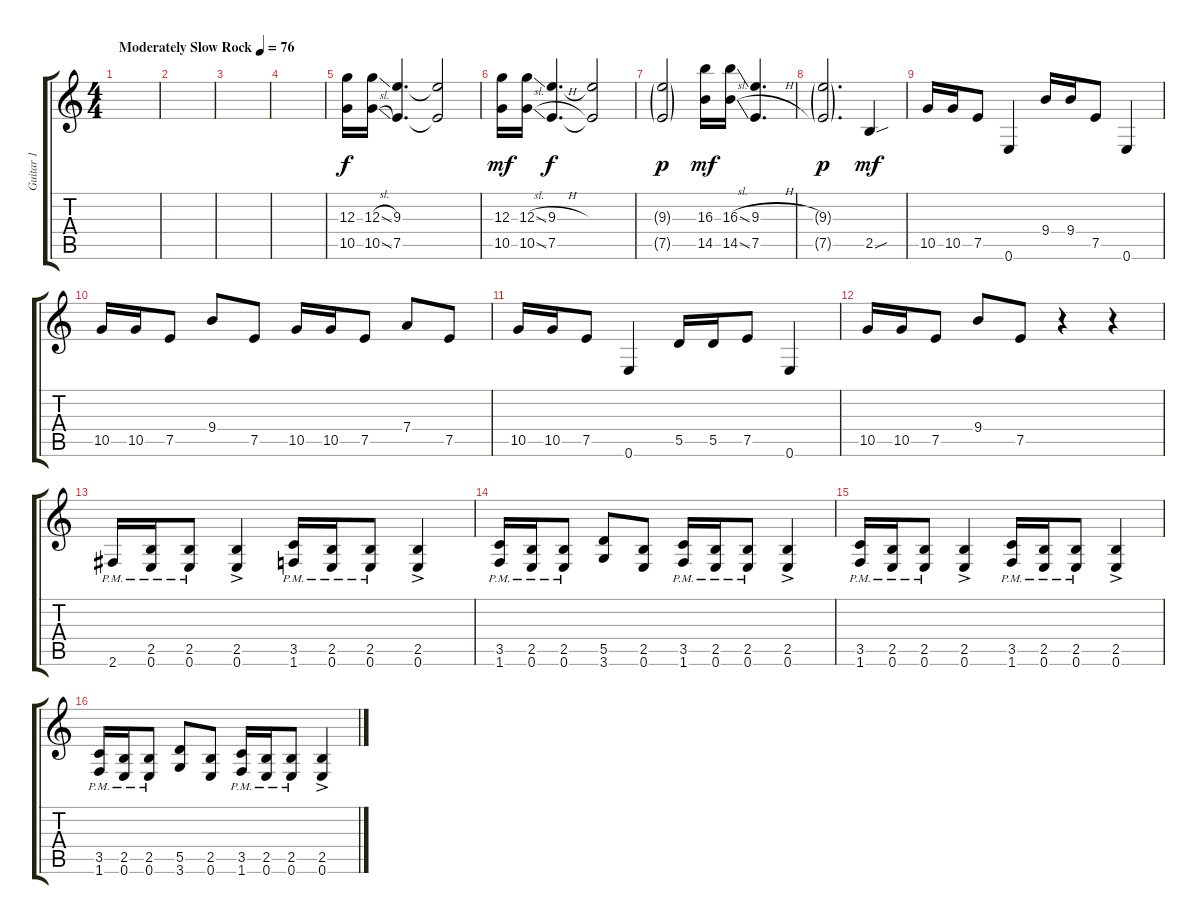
\track ("Guitar 1" "Guitar 1") {instrument distortionguitar}
\staff {score tabs}
\tuning (E4 B3 G3 D3 A2 E2) {hide}
\ts (4 4)
\tempo (76 "Moderately Slow Rock")
\clef g2
\ks c
|
|
|
|
(12.3 10.5).16 (12.3{sl} 10.5{sl}).16{dy f} (9.3 7.5).4{d} (9.3{t} 7.5{t}).2 |
(12.3 10.5).16{dy mf} (12.3{sl} 10.5{sl}).16 (9.3{h} 7.5{h}).4{d dy f} (9.3{t} 7.5{t}).2 |
(9.3{g} 7.5{g}).2{dy p} (16.3 14.5).16{dy mf} (16.3{sl} 14.5{sl}).16 (9.3{h} 7.5{h}).4{d} |
(9.3{g} 7.5{g}).2{d dy p} 2.5{sou}.4{dy mf} |
10.5.16 10.5.16 7.5.8 0.6.4 9.4.16 9.4.16 7.5.8 0.6.4 |
10.5.16 10.5.16 7.5.8 9.4.8 7.5.8 10.5.16 10.5.16 7.5.8 7.4.8 7.5.8 |
10.5.16 10.5.16 7.5.8 0.6.4 5.5.16 5.5.16 7.5.8 0.6.4 |
10.5.16 10.5.16 7.5.8 9.4.8 7.5.8 r.4 r.4 |
2.6{pm}.16 (2.5 0.6{pm}).16 (2.5 0.6{pm}).8 (2.5 0.6{ac}).4 (3.5 1.6{pm}).16 (2.5 0.6{pm}).16 (2.5 0.6{pm}).8 (2.5 0.6{ac}).4 |
(3.5 1.6{pm}).16 (2.5 0.6{pm}).16 (2.5 0.6{pm}).8 (5.5 3.6).8 (2.5 0.6).8 (3.5 1.6{pm}).16 (2.5 0.6{pm}).16 (2.5 0.6{pm}).8 (2.5 0.6{ac}).4 |
(3.5 1.6{pm}).16 (2.5 0.6{pm}).16 (2.5 0.6{pm}).8 (2.5 0.6{ac}).4 (3.5 1.6{pm}).16 (2.5 0.6{pm}).16 (2.5 0.6{pm}).8 (2.5 0.6{ac}).4 |
(3.5 1.6{pm}).16 (2.5 0.6{pm}).16 (2.5 0.6{pm}).8 (5.5 3.6).8 (2.5 0.6).8 (3.5 1.6{pm}).16 (2.5 0.6{pm}).16 (2.5 0.6{pm}).8 (2.5 0.6{ac}).4
